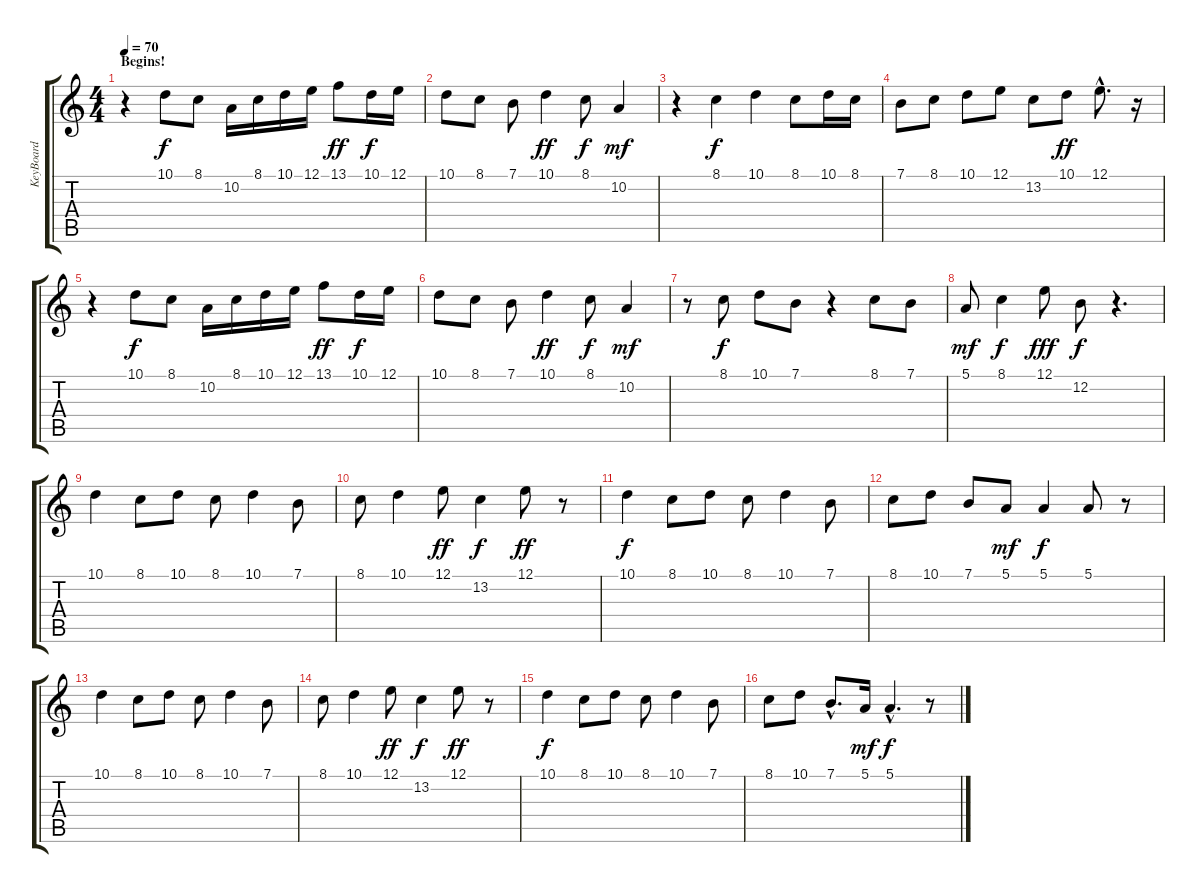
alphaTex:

\track ("KeyBoard" "KeyBoard") {instrument recorder}
\staff {score tabs}
\tuning (E4 B3 G3 D3 A2 E2) {hide}
\ts (4 4)
\section ("" "Begins!")
\tempo 70
\clef g2
\ks c
r.4{dy f instrument recorder} 10.1.8 8.1.8 10.2.16 8.1.16 10.1.16 12.1.16 13.1.8{dy ff} 10.1.16{dy f} 12.1.16 |
10.1.8 8.1.8 7.1.8 10.1.4{dy ff} 8.1.8{dy f} 10.2.4{dy mf} |
r.4 8.1.4{dy f} 10.1.4 8.1.8 10.1.16 8.1.16 |
7.1.8 8.1.8 10.1.8 12.1.8 13.2.8 10.1.8{dy ff} 12.1{hac}.8{d} r.16 |
r.4 10.1.8{dy f} 8.1.8 10.2.16 8.1.16 10.1.16 12.1.16 13.1.8{dy ff} 10.1.16{dy f} 12.1.16 |
10.1.8 8.1.8 7.1.8 10.1.4{dy ff} 8.1.8{dy f} 10.2.4{dy mf} |
r.8 8.1.8{dy f} 10.1.8 7.1.8 r.4 8.1.8 7.1.8 |
5.1.8{dy mf} 8.1.4{dy f} 12.1.8{dy fff} 12.2.8{dy f} r.4{d} |
10.1.4 8.1.8 10.1.8 8.1.8 10.1.4 7.1.8 |
8.1.8 10.1.4 12.1.8{dy ff} 13.2.4{dy f} 12.1.8{dy ff} r.8 |
10.1.4{dy f} 8.1.8 10.1.8 8.1.8 10.1.4 7.1.8 |
8.1.8 10.1.8 7.1.8 5.1.8{dy mf} 5.1.4{dy f} 5.1.8 r.8 |
10.1.4 8.1.8 10.1.8 8.1.8 10.1.4 7.1.8 |
8.1.8 10.1.4 12.1.8{dy ff} 13.2.4{dy f} 12.1.8{dy ff} r.8 |
10.1.4{dy f} 8.1.8 10.1.8 8.1.8 10.1.4 7.1.8 |
8.1.8 10.1.8 7.1{hac}.8{d} 5.1.16{dy mf} 5.1{hac}.4{d dy f} r.8
